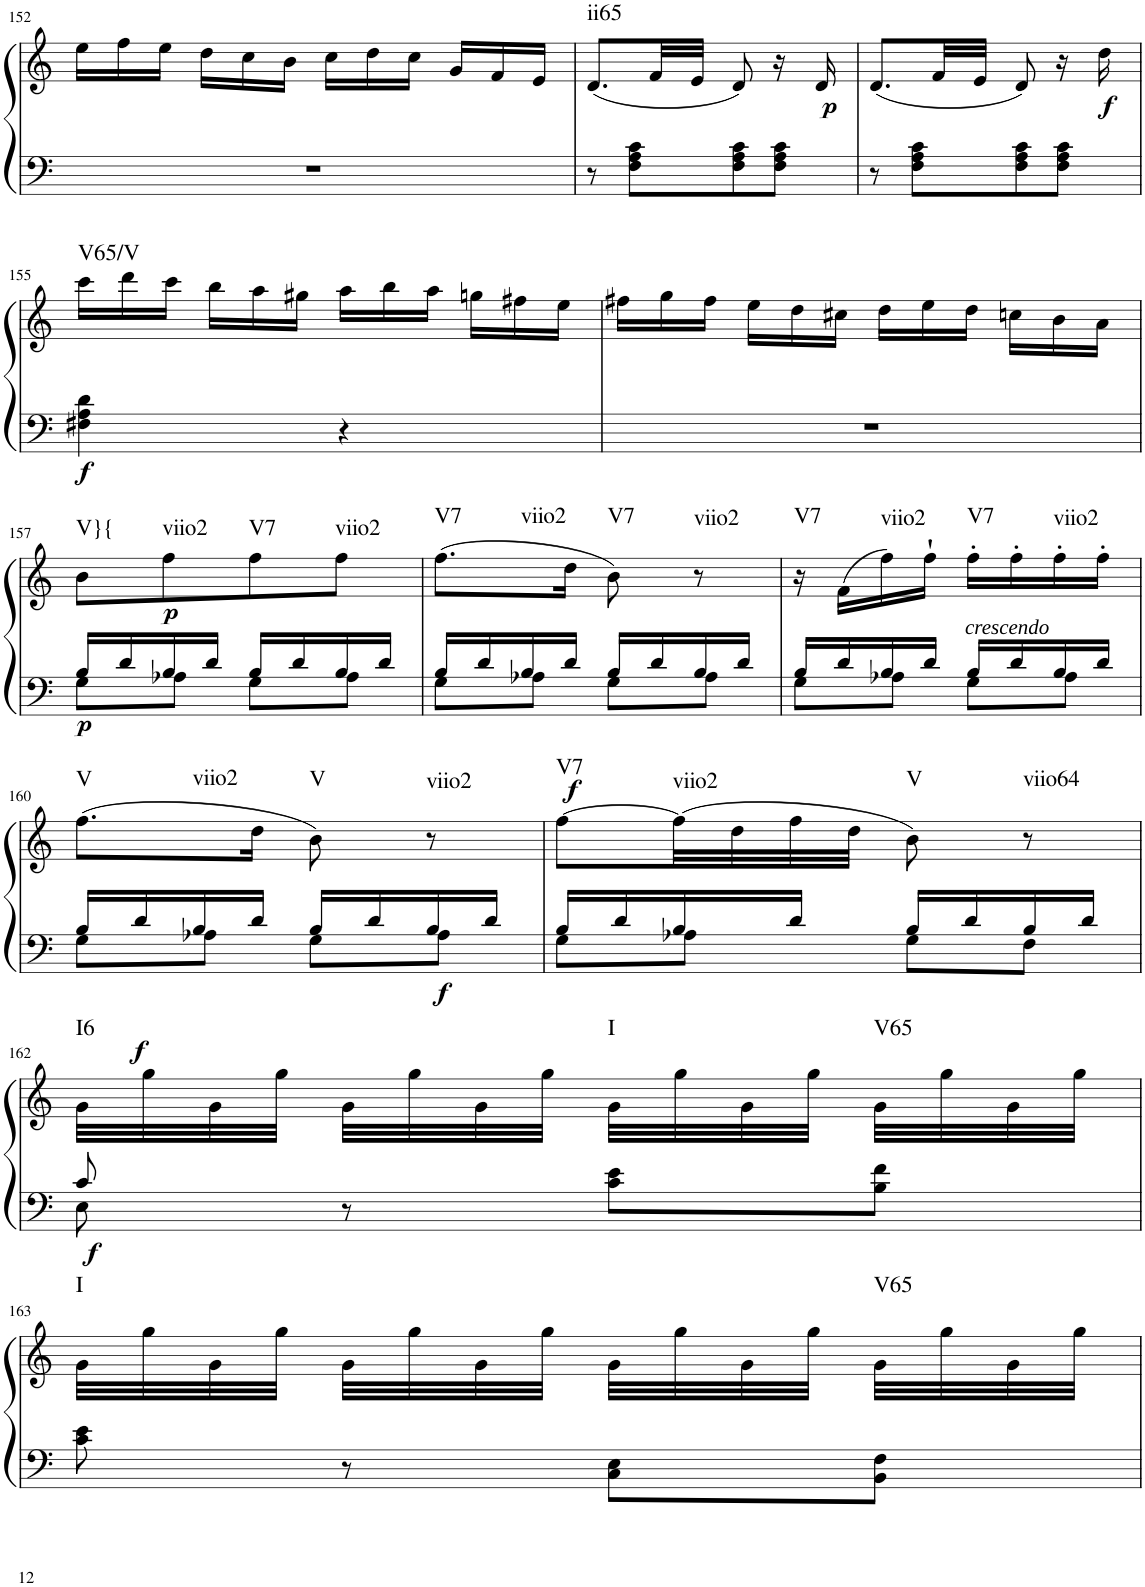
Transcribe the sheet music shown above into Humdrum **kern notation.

**kern	**kern	**dynam	**harte
*part1	*part1	*part1	*part1
*staff2	*staff1	*staff1/2	*
*I"Klavier linke Hand	*	*	*
!!LO:PB:g=z
*clefF4	*clefG2	*	*
*k[]	*k[]	*	*
*M2/4	*M2/4	*	*
=152	=152	=152	=152
2r	24ee\LL	.	.
.	24ff\	.	.
.	24ee\JJ	.	.
.	24dd\LL	.	.
.	24cc\	.	.
.	24b\JJ	.	.
.	24cc\LL	.	.
.	24dd\	.	.
.	24cc\JJ	.	.
.	24g/LL	.	.
.	24f/	.	.
.	24e/JJ	.	.
=153	=153	=153	=153
!	!	!	!LO:H:kt=ii65
8r	(8.d/L	.	N
8F\ 8A\ 8c\L	.	.	.
.	32f/LL	.	.
.	32e/JJJ	.	.
8F\ 8A\ 8c\	8d/)	.	.
8F\ 8A\ 8c\J	16r	.	.
!	!	!LO:DY:b	!
.	16d/	p	.
=154	=154	=154	=154
8r	(8.d/L	.	.
8F\ 8A\ 8c\L	.	.	.
.	32f/LL	.	.
.	32e/JJJ	.	.
8F\ 8A\ 8c\	8d/)	.	.
8F\ 8A\ 8c\J	16r	.	.
!	!	!LO:DY:b	!
.	16dd\	f	.
!!LO:LB:g=z
=155	=155	=155	=155
!	!	!LO:DY:b=2	!LO:H:kt=V65/V
4F#X\ 4A\ 4d\	24ccc\LL	f	N
.	24ddd\	.	.
.	24ccc\JJ	.	.
.	24bb\LL	.	.
.	24aa\	.	.
.	24gg#X\JJ	.	.
4r	24aa\LL	.	.
.	24bb\	.	.
.	24aa\JJ	.	.
.	24ggn\LL	.	.
.	24ff#X\	.	.
.	24ee\JJ	.	.
=156	=156	=156	=156
2r	24ff#X\LL	.	.
.	24gg\	.	.
.	24ff#\JJ	.	.
.	24ee\LL	.	.
.	24dd\	.	.
.	24cc#X\JJ	.	.
.	24dd\LL	.	.
.	24ee\	.	.
.	24dd\JJ	.	.
.	24ccn\LL	.	.
.	24b\	.	.
.	24a\JJ	.	.
!!LO:LB:g=z
=157	=157	=157	=157
*^	*	*	*
!	!	!	!LO:DY:b=2	!LO:H:kt=V}{
16B/LL	8G\L	8b\L	p	N
16d/	.	.	.	.
!	!	!	!LO:DY:b	!LO:H:kt=viio2
16B/	8A-X\J	8ff\	p	N
16d/JJ	.	.	.	.
!	!	!	!	!LO:H:kt=V7
16B/LL	8G\L	8ff\	.	N
16d/	.	.	.	.
!	!	!	!	!LO:H:kt=viio2
16B/	8A-\J	8ff\J	.	N
16d/JJ	.	.	.	.
=158	=158	=158	=158	=158
!	!	!	!	!LO:H:n=1:kt=V7
!	!	!	!	!LO:H:n=2:kt=viio2
16B/LL	8G\L	(8.ff\L	.	N N
16d/	.	.	.	.
16B/	8A-X\J	.	.	.
16d/JJ	.	16dd\Jk	.	.
!	!	!	!	!LO:H:kt=V7
16B/LL	8G\L	8b\)	.	N
16d/	.	.	.	.
!	!	!	!	!LO:H:kt=viio2
16B/	8A-\J	8r	.	N
16d/JJ	.	.	.	.
=159	=159	=159	=159	=159
!	!	!	!	!LO:H:kt=V7
16B/LL	8G\L	16r	.	N
16d/	.	(16f\LL	.	.
!	!	!	!	!LO:H:kt=viio2
16B/	8A-X\J	16ff\)	.	N
16d/JJ	.	16ff`\JJ	.	.
!	!	!LO:TX:b:i:t=crescendo	!	!LO:H:kt=V7
16B/LL	8G\L	16ff'\LL	.	N
16d/	.	16ff'\	.	.
!	!	!	!	!LO:H:kt=viio2
16B/	8A-\J	16ff'\	.	N
16d/JJ	.	16ff'\JJ	.	.
!!LO:LB:g=z
=160	=160	=160	=160	=160
!	!	!	!	!LO:H:n=1:kt=V
!	!	!	!	!LO:H:n=2:kt=viio2
16B/LL	8G\L	(8.ff\L	.	N N
16d/	.	.	.	.
16B/	8A-X\J	.	.	.
16d/JJ	.	16dd\Jk	.	.
!	!	!	!	!LO:H:kt=V
16B/LL	8G\L	8b\)	.	N
16d/	.	.	.	.
!	!	!	!LO:DY:b=2	!LO:H:kt=viio2
16B/	8A-\J	8r	f	N
16d/JJ	.	.	.	.
=161	=161	=161	=161	=161
!	!	!	!LO:DY:a	!LO:H:kt=V7
16B/LL	8G\L	[8ff\L	f	N
16d/	.	.	.	.
!	!	!	!	!LO:H:kt=viio2
16B/	8A-X\J	(32ff\LL]	.	N
.	.	32dd\	.	.
16d/JJ	.	32ff\	.	.
.	.	32dd\JJJ	.	.
!	!	!	!	!LO:H:kt=V
16B/LL	8G\L	8b\)	.	N
16d/	.	.	.	.
!	!	!	!	!LO:H:kt=viio64
16B/	8F\J	8r	.	N
16d/JJ	.	.	.	.
!!LO:LB:g=z
=162	=162	=162	=162	=162
!	!	!	!LO:DY:b=2	!LO:H:kt=I6
8c/	8E\	32g\LLL	f	N
!	!	!	!LO:DY:a	!
.	.	32gg\	f	.
.	.	32g\	.	.
.	.	32gg\JJJ	.	.
8r	4.ryy	32g\LLL	.	.
.	.	32gg\	.	.
.	.	32g\	.	.
.	.	32gg\JJJ	.	.
!	!	!	!	!LO:H:kt=I
8c\ 8e\L	.	32g\LLL	.	N
.	.	32gg\	.	.
.	.	32g\	.	.
.	.	32gg\JJJ	.	.
!	!	!	!	!LO:H:kt=V65
8B\ 8f\J	.	32g\LLL	.	N
.	.	32gg\	.	.
.	.	32g\	.	.
.	.	32gg\JJJ	.	.
*v	*v	*	*	*
!!LO:LB:g=z
=163	=163	=163	=163
!	!	!	!LO:H:kt=I
8c\ 8e\	32g\LLL	.	N
.	32gg\	.	.
.	32g\	.	.
.	32gg\JJJ	.	.
8r	32g\LLL	.	.
.	32gg\	.	.
.	32g\	.	.
.	32gg\JJJ	.	.
8C\ 8E\L	32g\LLL	.	.
.	32gg\	.	.
.	32g\	.	.
.	32gg\JJJ	.	.
!	!	!	!LO:H:kt=V65
8BB\ 8F\J	32g\LLL	.	N
.	32gg\	.	.
.	32g\	.	.
.	32gg\JJJ	.	.
=	=	=	=
*-	*-	*-	*-
